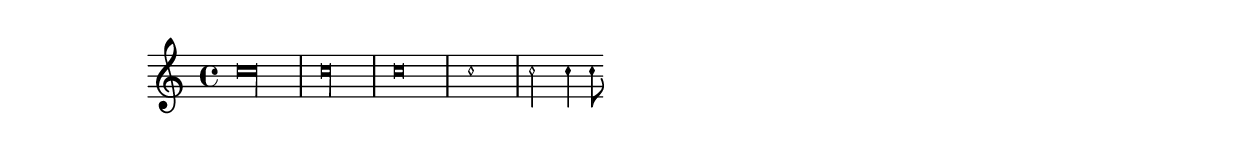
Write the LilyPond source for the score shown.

%% http://lsr.dsi.unimi.it/LSR/Item?id=119
%% see also http://www.lilypond.org/doc/v2.18/Documentation/notation/typesetting-mensural-music

\score {
  {
    \relative c'' {
      \override NoteHead.style = #'mensural
      c\maxima*1/8
      c\longa*1/4 c\breve*1/2 c1 c2 c4 c8 
    }
  }
}

